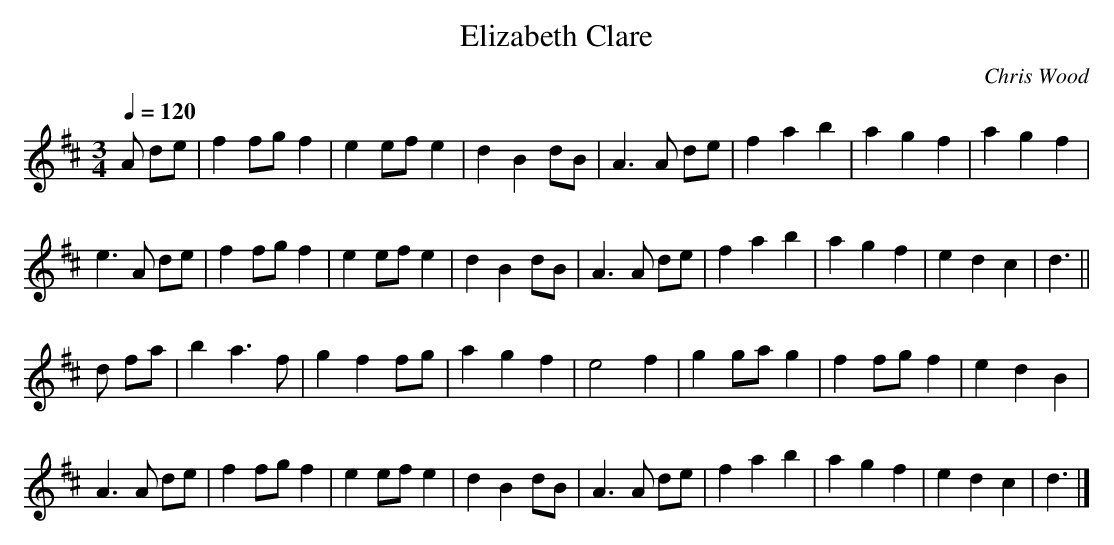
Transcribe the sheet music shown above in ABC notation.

X:1
T:Elizabeth Clare
C:Chris Wood
M:3/4
L:1/8
K:Dmaj
Q:1/4=120
A de | f2 fg f2 | e2efe2 | d2B2dB | A2>A2 de|\
f2 a2 b2 | a2 g2 f2 | a2 g2 f2 |
e2>A2 de | f2 fg f2 | e2efe2 | d2B2dB | A2>A2 de|\
f2 a2 b2 | a2 g2 f2 | e2 d2 c2 | d3 ||
d fa | b2 a2>f2 | g2 f2 fg | a2 g2 f2 | e4 f2 |\
g2 ga g2 | f2 fg f2 | e2 d2 B2 |
A2>A2 de | f2 fg f2 | e2 ef e2 | d2 B2 dB |\
A2>A2 de | f2 a2 b2 | a2 g2 f2 | e2 d2 c2 | d3 |]
